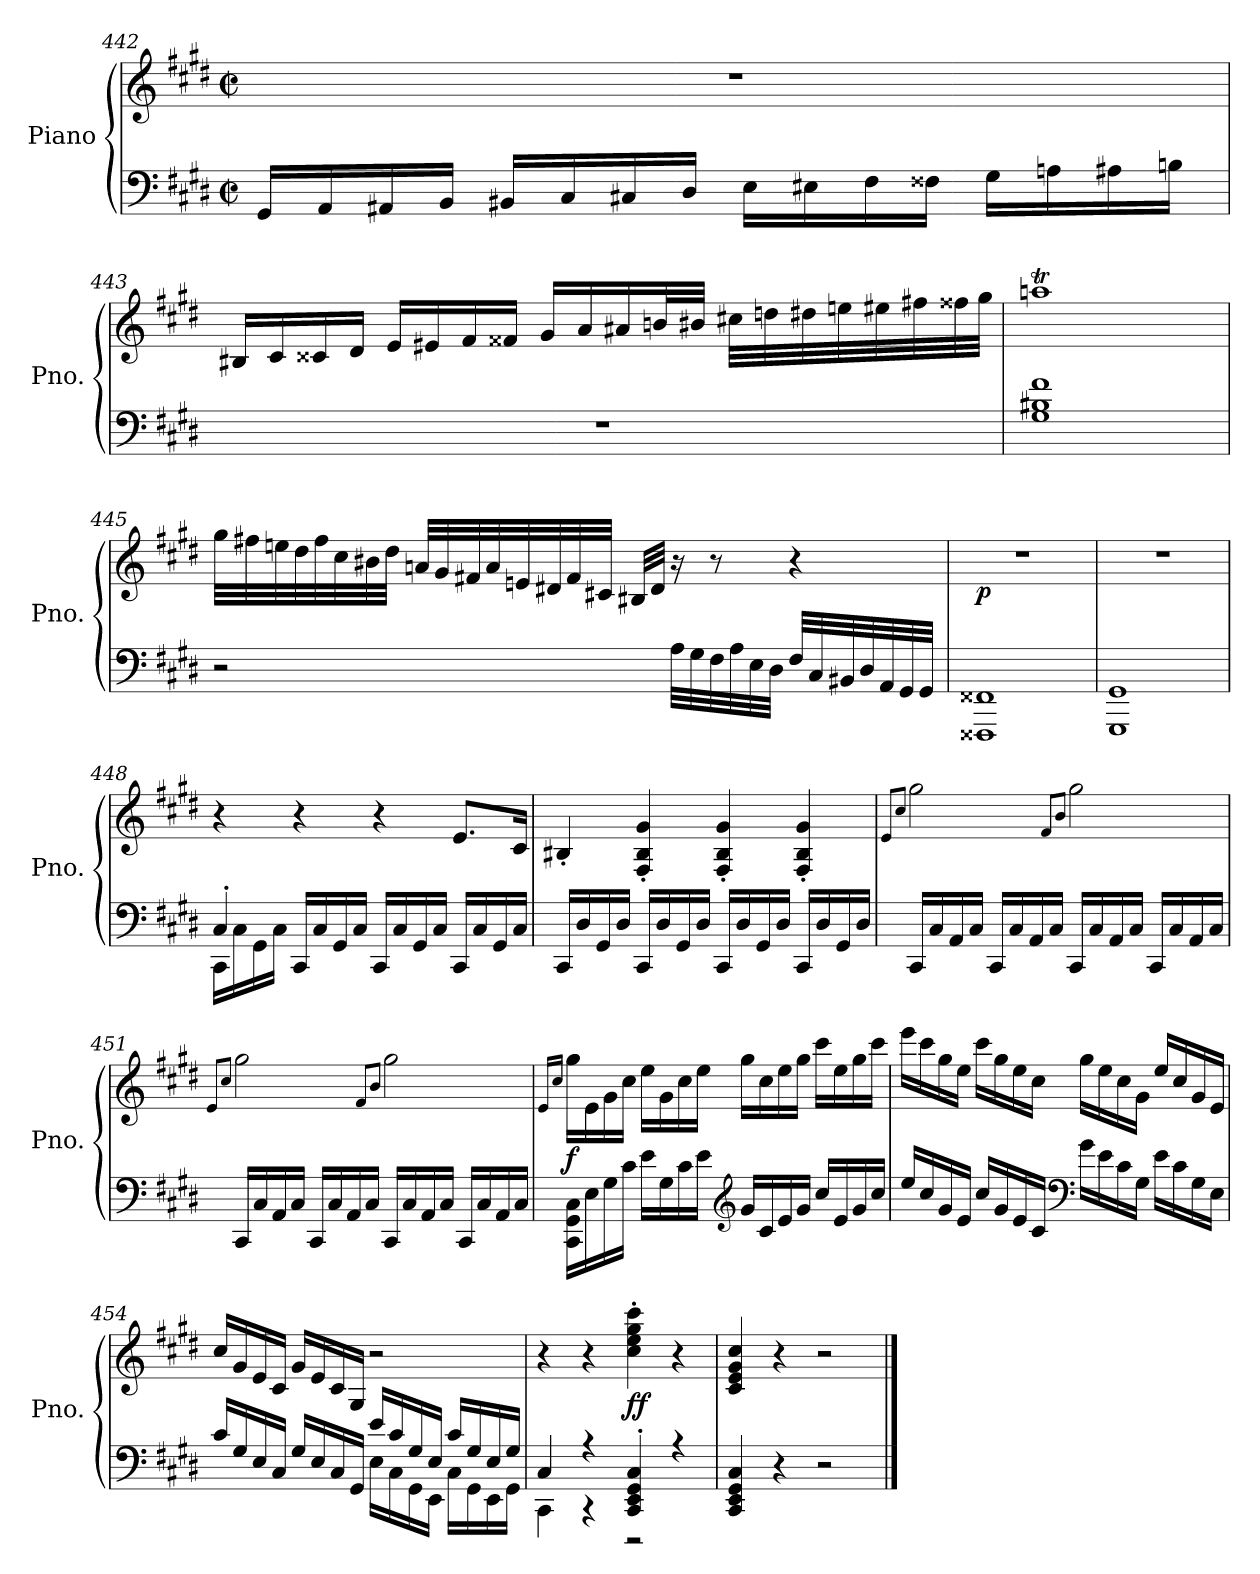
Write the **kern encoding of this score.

**kern	**kern	**dynam
*part1	*part1	*part1
*staff2	*staff1	*staff1/2
*I"Piano	*	*
*I'Pno.	*	*
*clefF4	*clefG2	*
*k[f#c#g#d#]	*k[f#c#g#d#]	*
*M2/2	*M2/2	*
*met(c|)	*met(c|)	*
=442	=442	=442
16GG#/LL	1r	.
16AA/	.	.
16AA#X/	.	.
16BB/JJ	.	.
16BB#X/LL	.	.
16C#/	.	.
16C#X/	.	.
16D#/JJ	.	.
16E\LL	.	.
16E#X\	.	.
16F#\	.	.
16F##X\JJ	.	.
16G#\LL	.	.
16An\	.	.
16A#X\	.	.
16Bn\JJ	.	.
!!LO:LB:g=z
=443	=443	=443
1r	16B#X/LL	.
.	16c#/	.
.	16c##X/	.
.	16d#/JJ	.
.	16e/LL	.
.	16e#X/	.
.	16f#/	.
.	16f##X/JJ	.
.	16g#/LL	.
.	16a/	.
.	16a#X/	.
.	32bn/L	.
.	32b#X/JJJ	.
*	*MM80	*
.	32cc#X\LLL	.
.	32ddn\	.
.	32dd#X\	.
.	32een\	.
.	32ee#X\	.
.	32ff#X\	.
.	32ff##X\	.
.	32gg#\JJJ	.
=444	=444	=444
*	*MM154	*
1G# 1B#X 1f#	1aanT	.
!!LO:LB:g=z
=445	=445	=445
*	*MM40	*
2r	32gg#\LLL	.
.	32ff#X\	.
.	32een\	.
.	32dd#\	.
.	32ff#\	.
.	32cc#\	.
.	32b#X\	.
.	32dd#\JJJ	.
.	32an/LLL	.
.	32g#/	.
.	32f#X/	.
.	32a/	.
.	32en/	.
.	32d#X/	.
.	32f#/	.
.	32c#X/JJJ	.
32ryy	32B#X/LLL	.
32ryy	32d#/JJJ	.
32A\LLL	16r	.
32G#\	.	.
32F#\	8r	.
32A\	.	.
32E\	.	.
32D#\JJJ	.	.
32F#/LLL	4r	.
32C#/	.	.
32BB#X/	.	.
32D#/	.	.
32AA/	.	.
32GG#/	.	.
32GG#/JJJ	.	.
32ryy	.	.
=446	=446	=446
*	*MM154	*
!	!	!LO:DY:b
1FFF##X 1FF##X	1r	p
=447	=447	=447
1GGG# 1GG#	1r	.
!!LO:LB:g=z
=448	=448	=448
*^	*	*
4C#'/	16CC#\LL	4r	.
.	16C#\	.	.
.	16GG#\	.	.
.	16C#\JJ	.	.
16CC#/LL	2.ryy	4r	.
16C#/	.	.	.
16GG#/	.	.	.
16C#/JJ	.	.	.
16CC#/LL	.	4r	.
16C#/	.	.	.
16GG#/	.	.	.
16C#/JJ	.	.	.
16CC#/LL	.	8.e/L	.
16C#/	.	.	.
16GG#/	.	.	.
16C#/JJ	.	16c#/Jk	.
*v	*v	*	*
=449	=449	=449
16CC#/LL	4B#X'/	.
16D#/	.	.
16GG#/	.	.
16D#/JJ	.	.
16CC#/LL	4F#/' 4B#/' 4g#/'	.
16D#/	.	.
16GG#/	.	.
16D#/JJ	.	.
16CC#/LL	4F#/' 4B#/' 4g#/'	.
16D#/	.	.
16GG#/	.	.
16D#/JJ	.	.
16CC#/LL	4F#/' 4B#/' 4g#/'	.
16D#/	.	.
16GG#/	.	.
16D#/JJ	.	.
!!LO:LB:g=z
=450	=450	=450
.	8qe/L	.
.	8qcc#/J	.
16CC#/LL	2gg#\	.
16C#/	.	.
16AA/	.	.
16C#/JJ	.	.
16CC#/LL	.	.
16C#/	.	.
16AA/	.	.
16C#/JJ	.	.
.	8qf#/L	.
.	8qb/J	.
16CC#/LL	2gg#\	.
16C#/	.	.
16AA/	.	.
16C#/JJ	.	.
16CC#/LL	.	.
16C#/	.	.
16AA/	.	.
16C#/JJ	.	.
=451	=451	=451
.	8qe/L	.
.	8qcc#/J	.
16CC#/LL	2gg#\	.
16C#/	.	.
16AA/	.	.
16C#/JJ	.	.
16CC#/LL	.	.
16C#/	.	.
16AA/	.	.
16C#/JJ	.	.
.	8qf#/L	.
.	8qb/J	.
16CC#/LL	2gg#\	.
16C#/	.	.
16AA/	.	.
16C#/JJ	.	.
16CC#/LL	.	.
16C#/	.	.
16AA/	.	.
16C#/JJ	.	.
!!LO:LB:g=z
=452	=452	=452
.	16qe/LL	.
.	16qcc#/JJ	.
!	!	!LO:DY:a=2
16CC#\ 16GG#\ 16C#\LL	16gg#\LL	f
16E\	16e\	.
16G#\	16g#\	.
16c#\JJ	16cc#\JJ	.
16e\LL	16ee\LL	.
16G#\	16g#\	.
16c#\	16cc#\	.
16e\JJ	16ee\JJ	.
*clefG2	*	*
16g#/LL	16gg#\LL	.
16c#/	16cc#\	.
16e/	16ee\	.
16g#/JJ	16gg#\JJ	.
16cc#/LL	16ccc#\LL	.
16e/	16ee\	.
16g#/	16gg#\	.
16cc#/JJ	16ccc#\JJ	.
=453	=453	=453
16ee/LL	16eee\LL	.
16cc#/	16ccc#\	.
16g#/	16gg#\	.
16e/JJ	16ee\JJ	.
16cc#/LL	16ccc#\LL	.
16g#/	16gg#\	.
16e/	16ee\	.
16c#/JJ	16cc#\JJ	.
*clefF4	*	*
16g#\LL	16gg#\LL	.
16e\	16ee\	.
16c#\	16cc#\	.
16G#\JJ	16g#\JJ	.
16e\LL	16ee/LL	.
16c#\	16cc#/	.
16G#\	16g#/	.
16E\JJ	16e/JJ	.
!!LO:PB:g=z
=454	=454	=454
*^	*	*
16c#/LL	2ryy	16cc#/LL	.
16G#/	.	16g#/	.
16E/	.	16e/	.
16C#/JJ	.	16c#/JJ	.
16G#/LL	.	16g#/LL	.
16E/	.	16e/	.
16C#/	.	16c#/	.
16GG#/JJ	.	16G#/JJ	.
16e/LL	16E\LL	2r	.
16c#/	16C#\	.	.
16G#/	16GG#\	.	.
16E/JJ	16EE\JJ	.	.
16c#/LL	16C#\LL	.	.
16G#/	16GG#\	.	.
16E/	16EE\	.	.
16G#/JJ	16GG#\JJ	.	.
=455	=455	=455	=455
4C#/	4CC#\	4r	.
4r	4r	4r	.
!	!	!	!LO:DY:b
4CC#/' 4EE/' 4GG#/' 4C#/'	2r	4cc#\' 4ee\' 4gg#\' 4ccc#\'	ff
4r	.	4r	.
*v	*v	*	*
=456	=456	=456
4CC#/ 4EE/ 4GG#/ 4C#/	4c#/ 4e/ 4g#/ 4cc#/	.
4r	4r	.
2r	2r	.
==	==	==
*-	*-	*-
